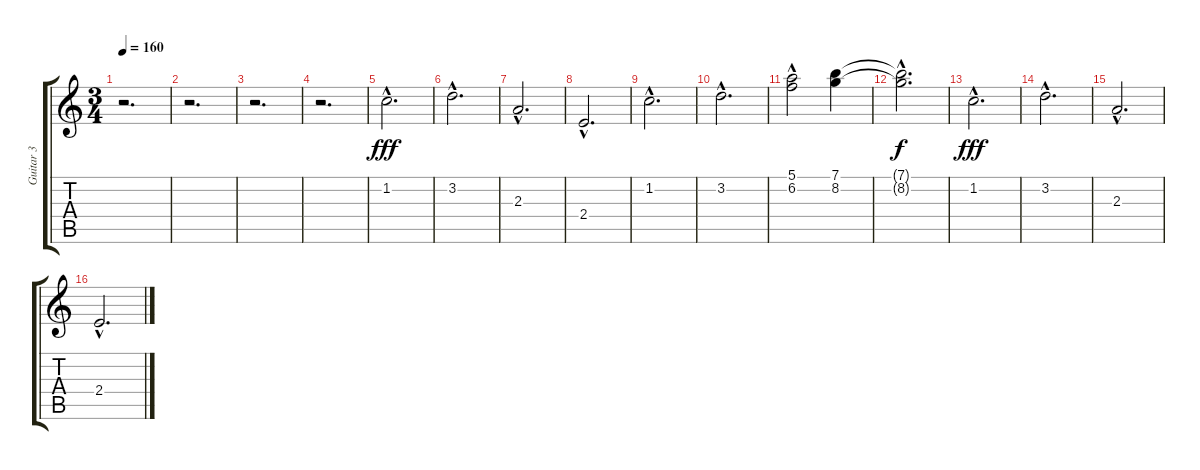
\track ("Guitar 3" "Guitar 3") {instrument overdrivenguitar}
\staff {score tabs}
\tuning (E4 B3 G3 D3 A2 E2) {hide}
\ts (3 4)
\tempo 160
\clef g2
\ks c
r.2{d dy f} |
r.2{d} |
r.2{d} |
r.2{d} |
1.2{hac}.2{d dy fff} |
3.2{hac}.2{d} |
2.3{hac}.2{d} |
2.4{hac}.2{d} |
1.2{hac}.2{d} |
3.2{hac}.2{d} |
(5.1{hac} 6.2{hac}).2 (7.1 8.2).4 |
(7.1{hac t} 8.2{hac t}).2{d dy f} |
1.2{hac}.2{d dy fff} |
3.2{hac}.2{d} |
2.3{hac}.2{d} |
2.4{hac}.2{d}
